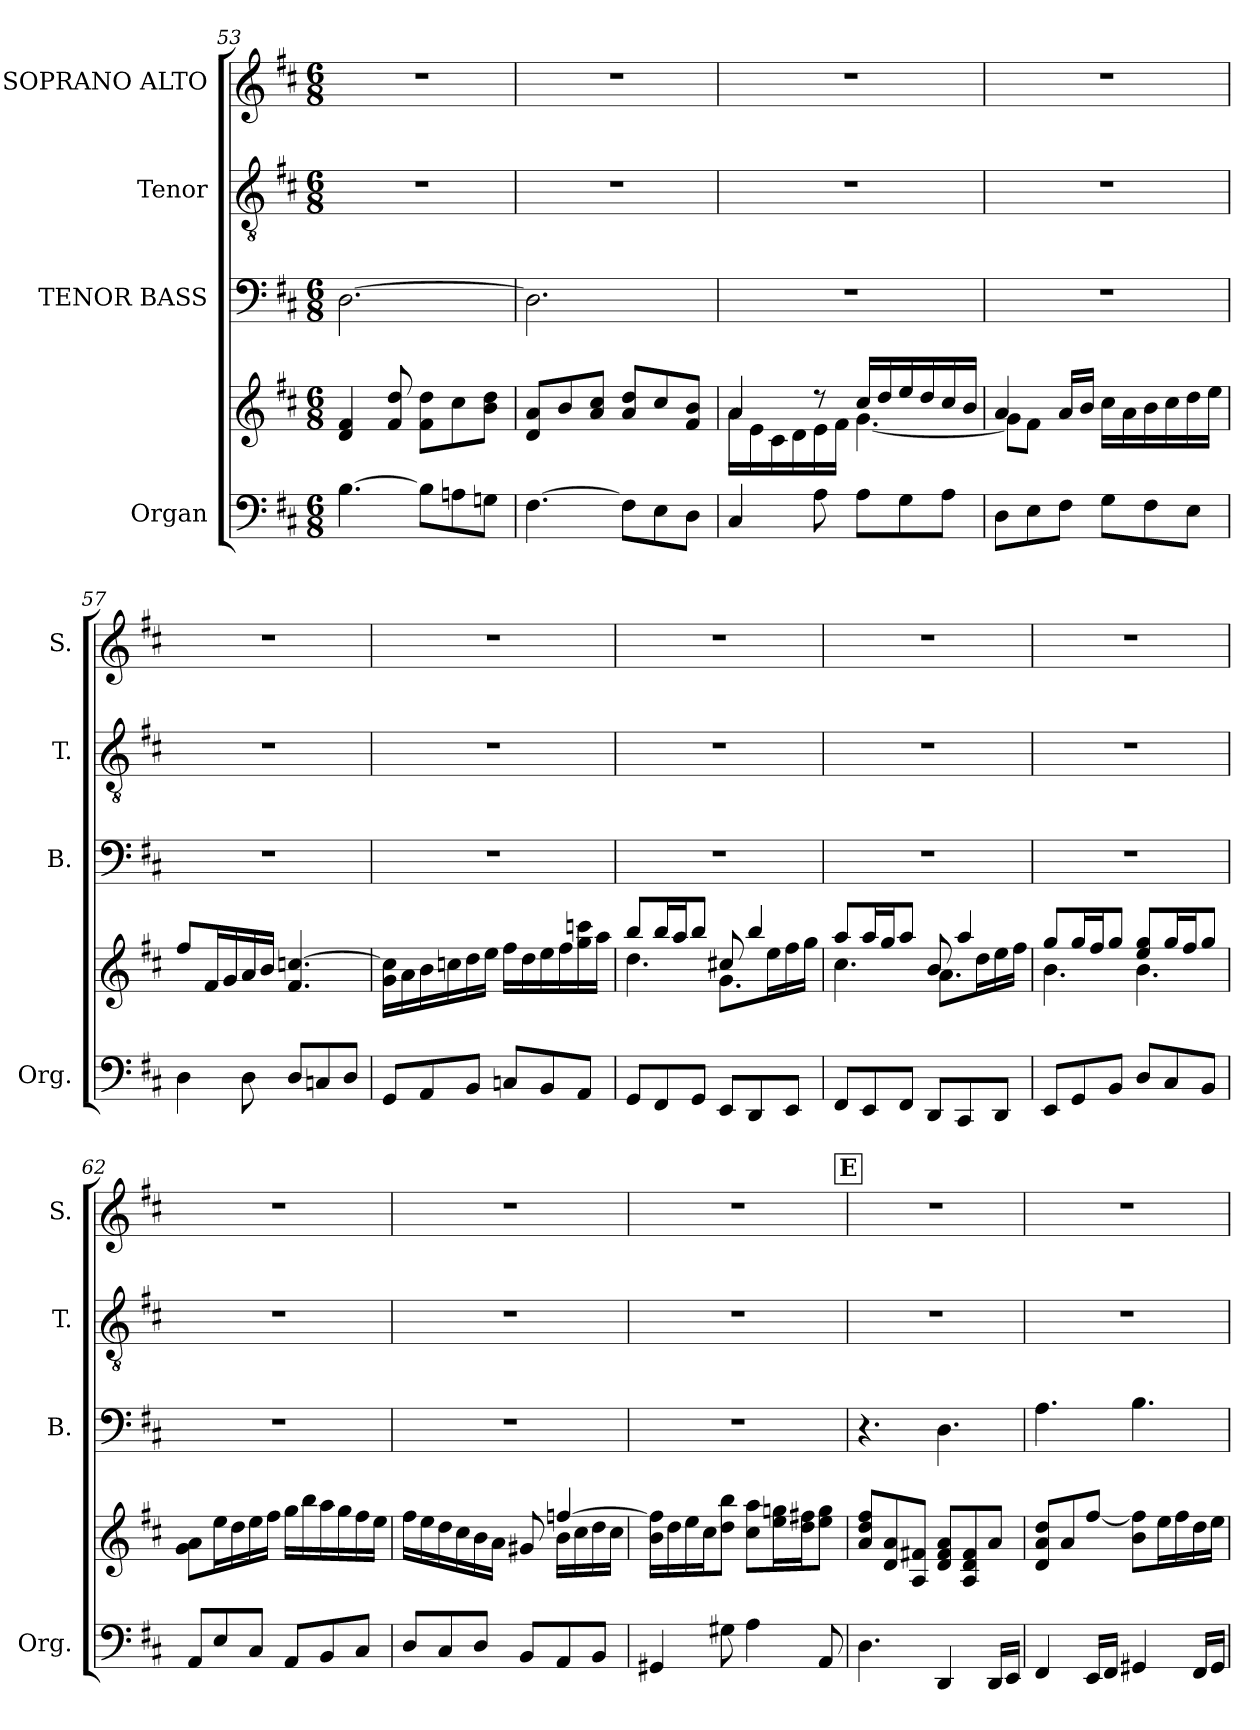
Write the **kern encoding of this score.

**kern	**kern	**kern	**kern	**kern
*part4	*part4	*part3	*part2	*part1
*staff5	*staff4	*staff3	*staff2	*staff1
*I"Organ	*	*I"TENOR BASS	*I"Tenor	*I"SOPRANO ALTO
*I'Org.	*	*I'B.	*I'T.	*I'S.
*clefF4	*clefG2	*clefF4	*clefGv2	*clefG2
*	*	*	*ITrd7c12	*
*k[f#c#]	*k[f#c#]	*k[f#c#]	*k[f#c#]	*k[f#c#]
*D:	*D:	*D:	*D:	*D:
*M6/8	*M6/8	*M6/8	*M6/8	*M6/8
=53	=53	=53	=53	=53
!	!	!	!LO:N:vis=1	!LO:N:vis=1
[4.Bi\	4di/ 4f#i	[2.Di\	2.r	2.r
.	8f#i/ 8ddi	.	.	.
8Bi\L]	8f#i\ 8ddiL	.	.	.
8Ani\	8cc#i\	.	.	.
8Gni\J	8bi\ 8ddiJ	.	.	.
=54	=54	=54	=54	=54
!	!	!	!LO:N:vis=1	!LO:N:vis=1
[4.F#i\	8di/ 8aiL	2.Di\]	2.r	2.r
.	8bi/	.	.	.
.	8ai/ 8cc#iJ	.	.	.
8F#i\L]	8ai/ 8ddiL	.	.	.
8Ei\	8cc#i/	.	.	.
8Di\J	8f#i/ 8biJ	.	.	.
=55	=55	=55	=55	=55
*	*^	*	*	*
!	!	!	!LO:N:vis=1	!LO:N:vis=1	!LO:N:vis=1
4C#i/	4ai/	16ai\LL	2.r	2.r	2.r
.	.	16ei\	.	.	.
.	.	16c#i\	.	.	.
.	.	16di\	.	.	.
8Ai\	8r	16ei\	.	.	.
.	.	16f#i\JJ	.	.	.
8Ai\L	16cc#i/LL	[4.gi\	.	.	.
.	16ddi/	.	.	.	.
8Gi\	16eei/	.	.	.	.
.	16ddi/	.	.	.	.
8Ai\J	16cc#i/	.	.	.	.
.	16bi/JJ	.	.	.	.
=56	=56	=56	=56	=56	=56
!	!	!	!LO:N:vis=1	!LO:N:vis=1	!LO:N:vis=1
8Di\L	4ai/	8gi\L]	2.r	2.r	2.r
8Ei\	.	8f#i\J	.	.	.
8F#i\J	16ai/LL	8ryy	.	.	.
.	16bi/JJ	.	.	.	.
8Gi\L	16cc#i\LL	4.ryy	.	.	.
.	16ai\	.	.	.	.
8F#i\	16bi\	.	.	.	.
.	16cc#i\	.	.	.	.
8Ei\J	16ddi\	.	.	.	.
.	16eei\JJ	.	.	.	.
*	*v	*v	*	*	*
=57	=57	=57	=57	=57
!	!	!LO:N:vis=1	!LO:N:vis=1	!LO:N:vis=1
4Di\	8ff#i/L	2.r	2.r	2.r
.	16f#i/L	.	.	.
.	16gi/	.	.	.
8Di\	16ai/	.	.	.
.	16bi/JJ	.	.	.
8Di/L	4.f#i/ [4.ccni	.	.	.
8Cni/	.	.	.	.
8Di/J	.	.	.	.
!!LO:LB:g=z
=58	=58	=58	=58	=58
!	!	!LO:N:vis=1	!LO:N:vis=1	!LO:N:vis=1
8GGi/L	16gi\ 16cci]LL	2.r	2.r	2.r
.	16ai\	.	.	.
8AAi/	16bi\	.	.	.
.	16ccni\	.	.	.
8BBi/J	16ddi\	.	.	.
.	16eei\JJ	.	.	.
8Cni/L	16ff#i\LL	.	.	.
.	16ddi\	.	.	.
8BBi/	16eei\	.	.	.
.	16ff#i\	.	.	.
8AAi/J	16ggi\ 16cccni	.	.	.
.	16aai\JJ	.	.	.
=59	=59	=59	=59	=59
*	*^	*	*	*
!	!	!	!LO:N:vis=1	!LO:N:vis=1	!LO:N:vis=1
8GGi/L	8bbi/L	4.ddi\	2.r	2.r	2.r
8FF#i/	16bbi/L	.	.	.	.
.	16aai/J	.	.	.	.
8GGi/J	8bbi/J	.	.	.	.
8EEi/L	8cc#Xi/	8.gi\L	.	.	.
8DDi/	4bbi/	.	.	.	.
.	.	16eei\L	.	.	.
8EEi/J	.	16ff#i\	.	.	.
.	.	16ggi\JJ	.	.	.
=60	=60	=60	=60	=60	=60
!	!	!	!LO:N:vis=1	!LO:N:vis=1	!LO:N:vis=1
8FF#i/L	8aai/L	4.cc#i\	2.r	2.r	2.r
8EEi/	16aai/L	.	.	.	.
.	16ggi/J	.	.	.	.
8FF#i/J	8aai/J	.	.	.	.
8DDi/L	8bi/	8.ai\L	.	.	.
8CC#i/	4aai/	.	.	.	.
.	.	16ddi\L	.	.	.
8DDi/J	.	16eei\	.	.	.
.	.	16ff#i\JJ	.	.	.
=61	=61	=61	=61	=61	=61
!	!	!	!LO:N:vis=1	!LO:N:vis=1	!LO:N:vis=1
8EEi/L	8ggi/L	4.bi\	2.r	2.r	2.r
8GGi/	16ggi/L	.	.	.	.
.	16ff#i/J	.	.	.	.
8BBi/J	8ggi/J	.	.	.	.
8Di/L	8eei/ 8ggiL	4.bi\	.	.	.
8C#i/	16ggi/L	.	.	.	.
.	16ff#i/J	.	.	.	.
8BBi/J	8ggi/J	.	.	.	.
*	*v	*v	*	*	*
=62	=62	=62	=62	=62
!	!	!LO:N:vis=1	!LO:N:vis=1	!LO:N:vis=1
8AAi/L	8gi\ 8aiL	2.r	2.r	2.r
8Ei/	16eei\L	.	.	.
.	16ddi\	.	.	.
8C#i/J	16eei\	.	.	.
.	16ff#i\JJ	.	.	.
8AAi/L	16ggi\LL	.	.	.
.	16bbi\	.	.	.
8BBi/	16aai\	.	.	.
.	16ggi\	.	.	.
8C#i/J	16ff#i\	.	.	.
.	16eei\JJ	.	.	.
!!LO:LB:g=z
=63	=63	=63	=63	=63
*	*^	*	*	*
!	!	!	!LO:N:vis=1	!LO:N:vis=1	!LO:N:vis=1
8Di/L	16ff#i\LL	4.ryy	2.r	2.r	2.r
.	16eei\	.	.	.	.
8C#i/	16ddi\	.	.	.	.
.	16cc#i\	.	.	.	.
8Di/J	16bi\	.	.	.	.
.	16ai\JJ	.	.	.	.
8BBi/L	8g#Xi/	8ryy	.	.	.
8AAi/	[4ffni/	16bi\LL	.	.	.
.	.	16cc#i\	.	.	.
8BBi/J	.	16ddi\	.	.	.
.	.	16cc#i\JJ	.	.	.
=64	=64	=64	=64	=64	=64
!	!	!	!LO:N:vis=1	!LO:N:vis=1	!LO:N:vis=1
*	*v	*v	*	*	*
4GG#Xi/	16bi\ 16ffi]LL	2.r	2.r	2.r
.	16ddi\	.	.	.
.	16eei\	.	.	.
.	16cc#i\J	.	.	.
8G#Xi\	8ddi\ 8bbiJ	.	.	.
4Ai\	8cc#i\ 8aaiL	.	.	.
.	16eei\ 16ggniL	.	.	.
.	16ddi\ 16ff#XiJ	.	.	.
8AAi/	8eei\ 8ggiJ	.	.	.
!!LO:REH:place=s1:B:color=#000000:enc=box:fs=17.1407:t=E
=65	=65	=65	=65	=65
!	!	!	!LO:N:vis=1	!LO:N:vis=1
4.Di\	8ai/ 8ddi 8ff#iL	4.r	2.r	2.r
.	8di/ 8ai	.	.	.
.	8Ai/ 8f#XiJ	.	.	.
4DDi/	8di/ 8f#i 8aiL	4.Di\	.	.
.	8Ai/ 8di 8f#i	.	.	.
16DDi/LL	8ai/J	.	.	.
16EEi/JJ	.	.	.	.
=66	=66	=66	=66	=66
!	!	!	!LO:N:vis=1	!LO:N:vis=1
4FF#i/	8di/ 8ai 8ddiL	4.Ai\	2.r	2.r
.	8ai/	.	.	.
16EEi/LL	[8ff#i/J	.	.	.
16FF#i/JJ	.	.	.	.
4GG#Xi/	8bi\ 8ff#i]L	4.Bi\	.	.
.	16eei\L	.	.	.
.	16ff#i\	.	.	.
16FF#i/LL	16ddi\	.	.	.
16GG#i/JJ	16eei\JJ	.	.	.
=	=	=	=	=
*-	*-	*-	*-	*-
